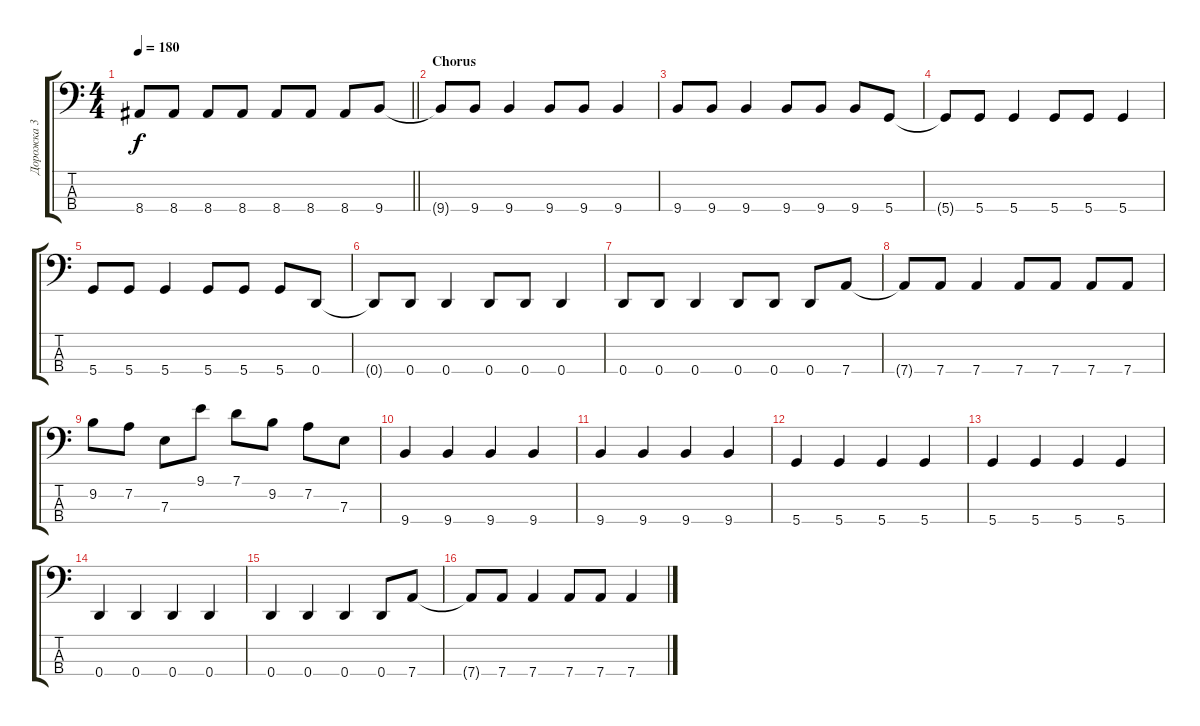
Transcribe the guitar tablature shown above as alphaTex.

\track ("Дорожка 3" "Дорожка 3") {instrument electricbassfinger}
\staff {score tabs}
\tuning (G2 D2 A1 D1) {hide}
\ts (4 4)
\tempo 180
\clef f4
\barLineRight lightlight
\ks c
8.4.8{dy f} 8.4.8 8.4.8 8.4.8 8.4.8 8.4.8 8.4.8 9.4.8 |
\section ("" "Chorus")
9.4{t}.8 9.4.8 9.4.4 9.4.8 9.4.8 9.4.4 |
9.4.8 9.4.8 9.4.4 9.4.8 9.4.8 9.4.8 5.4.8 |
5.4{t}.8 5.4.8 5.4.4 5.4.8 5.4.8 5.4.4 |
5.4.8 5.4.8 5.4.4 5.4.8 5.4.8 5.4.8 0.4.8 |
0.4{t}.8 0.4.8 0.4.4 0.4.8 0.4.8 0.4.4 |
0.4.8 0.4.8 0.4.4 0.4.8 0.4.8 0.4.8 7.4.8 |
7.4{t}.8 7.4.8 7.4.4 7.4.8 7.4.8 7.4.8 7.4.8 |
9.2.8 7.2.8 7.3.8 9.1.8 7.1.8 9.2.8 7.2.8 7.3.8 |
9.4.4 9.4.4 9.4.4 9.4.4 |
9.4.4 9.4.4 9.4.4 9.4.4 |
5.4.4 5.4.4 5.4.4 5.4.4 |
5.4.4 5.4.4 5.4.4 5.4.4 |
0.4.4 0.4.4 0.4.4 0.4.4 |
0.4.4 0.4.4 0.4.4 0.4.8 7.4.8 |
7.4{t}.8 7.4.8 7.4.4 7.4.8 7.4.8 7.4.4
